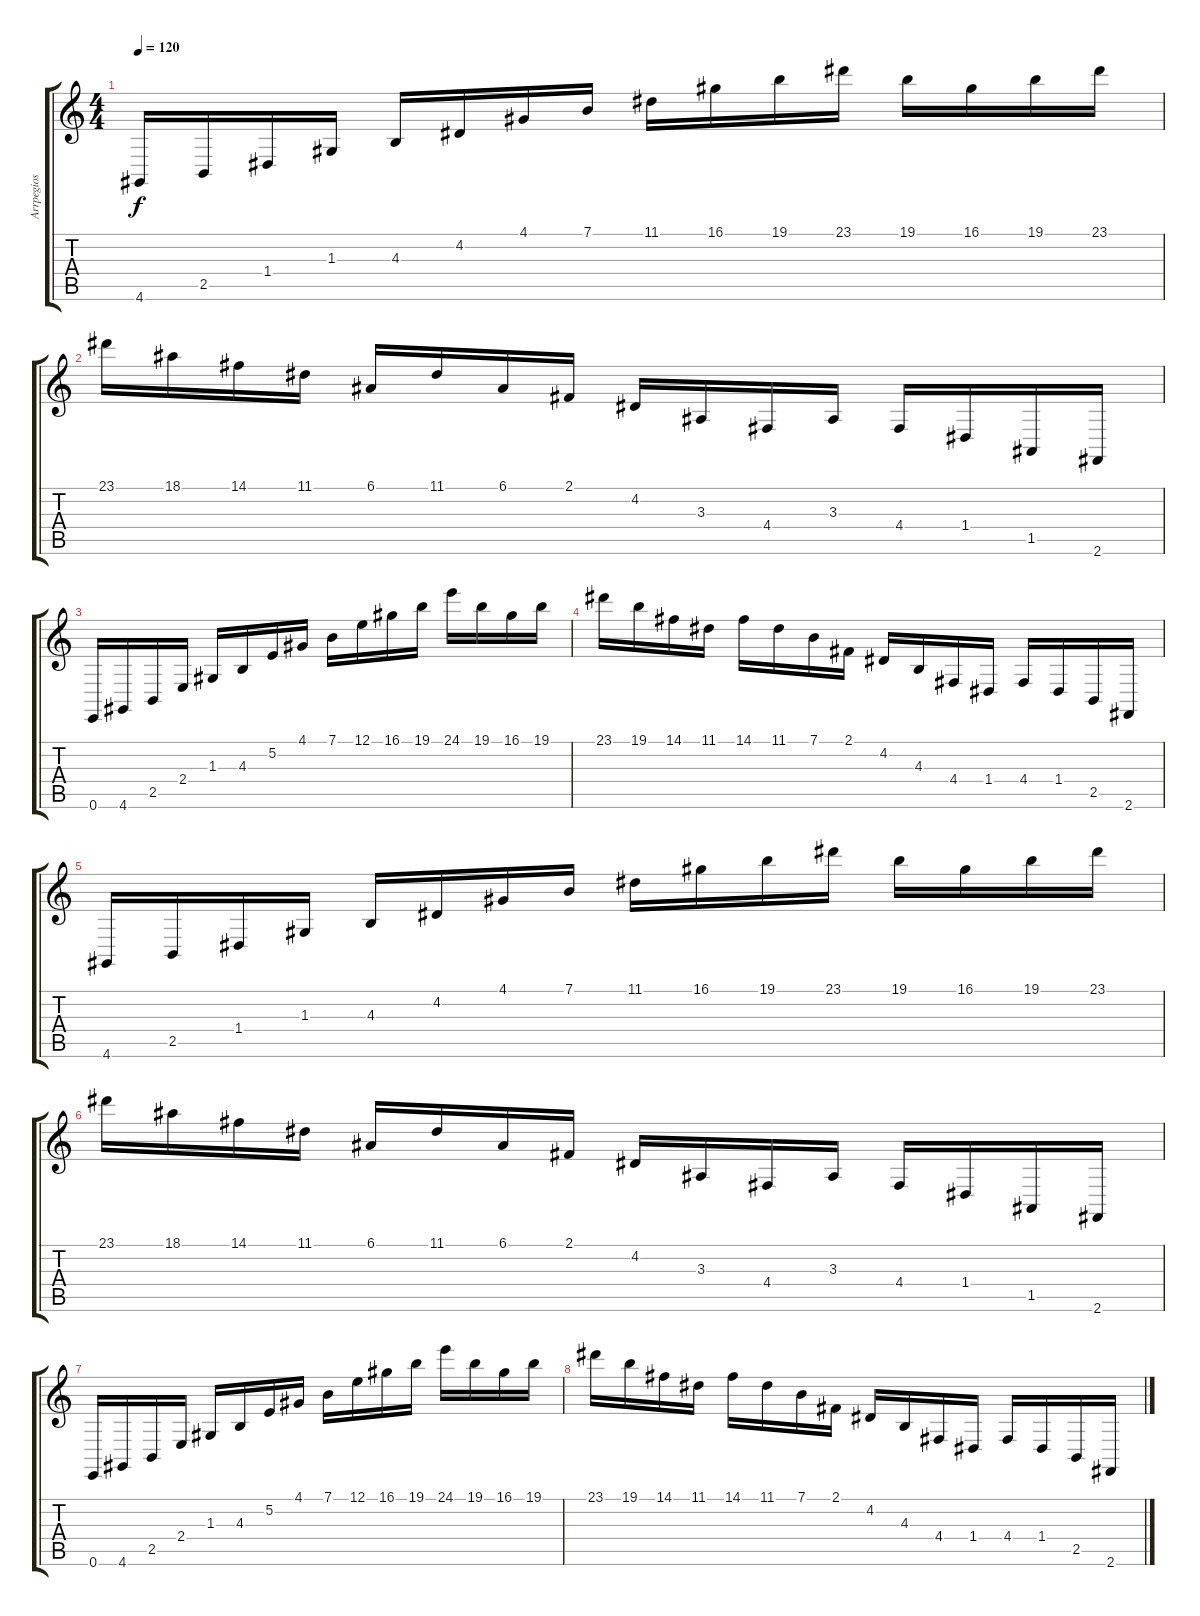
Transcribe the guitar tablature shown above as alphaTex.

\track ("Arrpegios" "Arrpegios") {instrument lead3calliope}
\staff {score tabs}
\tuning (E4 B3 G3 D3 A2 E2) {hide}
\ts (4 4)
\tempo 120
\clef g2
\ks c
4.6.16{dy f} 2.5.16 1.4.16 1.3.16 4.3.16 4.2.16 4.1.16 7.1.16 11.1.16 16.1.16 19.1.16 23.1.16 19.1.16 16.1.16 19.1.16 23.1.16 |
23.1.16 18.1.16 14.1.16 11.1.16 6.1.16 11.1.16 6.1.16 2.1.16 4.2.16 3.3.16 4.4.16 3.3.16 4.4.16 1.4.16 1.5.16 2.6.16 |
0.6.16 4.6.16 2.5.16 2.4.16 1.3.16 4.3.16 5.2.16 4.1.16 7.1.16 12.1.16 16.1.16 19.1.16 24.1.16 19.1.16 16.1.16 19.1.16 |
23.1.16 19.1.16 14.1.16 11.1.16 14.1.16 11.1.16 7.1.16 2.1.16 4.2.16 4.3.16 4.4.16 1.4.16 4.4.16 1.4.16 2.5.16 2.6.16 |
4.6.16 2.5.16 1.4.16 1.3.16 4.3.16 4.2.16 4.1.16 7.1.16 11.1.16 16.1.16 19.1.16 23.1.16 19.1.16 16.1.16 19.1.16 23.1.16 |
23.1.16 18.1.16 14.1.16 11.1.16 6.1.16 11.1.16 6.1.16 2.1.16 4.2.16 3.3.16 4.4.16 3.3.16 4.4.16 1.4.16 1.5.16 2.6.16 |
0.6.16 4.6.16 2.5.16 2.4.16 1.3.16 4.3.16 5.2.16 4.1.16 7.1.16 12.1.16 16.1.16 19.1.16 24.1.16 19.1.16 16.1.16 19.1.16 |
23.1.16 19.1.16 14.1.16 11.1.16 14.1.16 11.1.16 7.1.16 2.1.16 4.2.16 4.3.16 4.4.16 1.4.16 4.4.16 1.4.16 2.5.16 2.6.16
